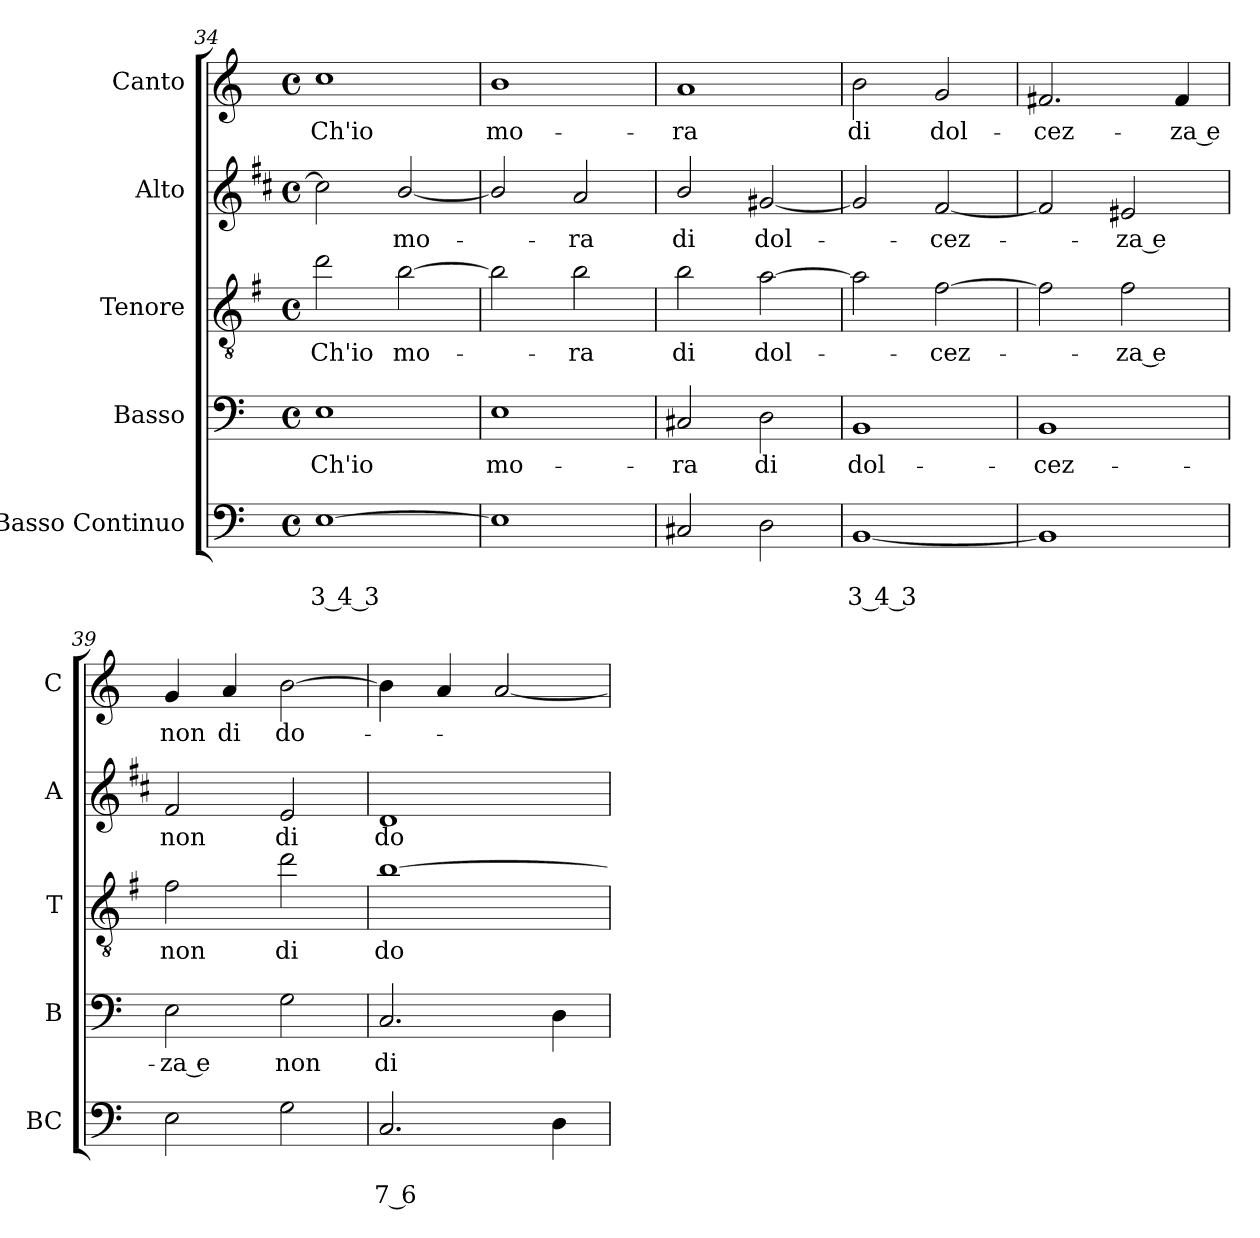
**kern	**text	**text	**kern	**text	**kern	**text	**kern	**text	**kern	**text
*part5	*part5	*part5	*part4	*part4	*part3	*part3	*part2	*part2	*part1	*part1
*staff5	*staff5	*staff5	*staff4	*staff4	*staff3	*staff3	*staff2	*staff2	*staff1	*staff1
*I"Basso Continuo	*	*	*I"Basso	*	*I"Tenore	*	*I"Alto	*	*I"Canto	*
*I'BC	*	*	*I'B	*	*I'T	*	*I'A	*	*I'C	*
*clefF4	*	*	*clefF4	*	*clefGv2	*	*clefG2	*	*clefG2	*
*	*	*	*	*	*ITrd4c7	*	*ITrd1c2	*	*	*
*k[]	*	*	*k[]	*	*k[]	*	*k[]	*	*k[]	*
*C:	*	*	*C:	*	*C:	*	*C:	*	*C:	*
*M4/4	*	*	*M4/4	*	*M4/4	*	*M4/4	*	*M4/4	*
*met(c)	*	*	*met(c)	*	*met(c)	*	*met(c)	*	*met(c)	*
=34	=34	=34	=34	=34	=34	=34	=34	=34	=34	=34
!	!	!LO:LY:b	!	!	!	!	!	!	!	!
!	!	!	!	!LO:LY:b	!	!	!	!	!	!
!	!	!	!	!	!	!LO:LY:b	!	!	!	!
!	!	!	!	!	!	!	!	!	!	!LO:LY:b
[1E	.	3 4 3	1E	Ch'io	2g\	Ch'io	2b\]	.	1cc	Ch'io
!	!	!	!	!	!	!LO:LY:b	!	!	!	!
!	!	!	!	!	!	!	!	!LO:LY:b	!	!
.	.	.	.	.	[2e\	mo-	[2a/	mo-	.	.
=35	=35	=35	=35	=35	=35	=35	=35	=35	=35	=35
!	!	!	!	!LO:LY:b	!	!	!	!	!	!
!	!	!	!	!	!	!	!	!	!	!LO:LY:b
1E]	.	.	1E	mo-	2e\]	.	2a/]	.	1b	mo-
!	!	!	!	!	!	!LO:LY:b	!	!	!	!
!	!	!	!	!	!	!	!	!LO:LY:b	!	!
.	.	.	.	.	2e\	-ra	2g/	-ra	.	.
!!LO:PB:g=z
=36	=36	=36	=36	=36	=36	=36	=36	=36	=36	=36
!	!	!	!	!LO:LY:b	!	!	!	!	!	!
!	!	!	!	!	!	!LO:LY:b	!	!	!	!
!	!	!	!	!	!	!	!	!LO:LY:b	!	!
!	!	!	!	!	!	!	!	!	!	!LO:LY:b
2C#X/	.	.	2C#X/	-ra	2e\	di	2a/	di	1a	-ra
!	!	!	!	!LO:LY:b	!	!	!	!	!	!
!	!	!	!	!	!	!LO:LY:b	!	!	!	!
!	!	!	!	!	!	!	!	!LO:LY:b	!	!
2D\	.	.	2D\	di	[2d\	dol-	[2f#X/	dol-	.	.
=37	=37	=37	=37	=37	=37	=37	=37	=37	=37	=37
!	!	!LO:LY:b	!	!	!	!	!	!	!	!
!	!	!	!	!LO:LY:b	!	!	!	!	!	!
!	!	!	!	!	!	!	!	!	!	!LO:LY:b
[1BB	.	3 4 3	1BB	dol-	2d\]	.	2f#/]	.	2b\	di
!	!	!	!	!	!	!LO:LY:b	!	!	!	!
!	!	!	!	!	!	!	!	!LO:LY:b	!	!
!	!	!	!	!	!	!	!	!	!	!LO:LY:b
.	.	.	.	.	[2B\	-cez-	[2e/	-cez-	2g/	dol-
=38	=38	=38	=38	=38	=38	=38	=38	=38	=38	=38
!	!	!	!	!LO:LY:b	!	!	!	!	!	!
!	!	!	!	!	!	!	!	!	!	!LO:LY:b
1BB]	.	.	1BB	-cez-	2B\]	.	2e/]	.	2.f#X/	-cez-
!	!	!	!	!	!	!LO:LY:b	!	!	!	!
!	!	!	!	!	!	!	!	!LO:LY:b	!	!
.	.	.	.	.	2B\	-za e	2d#X/	-za e	.	.
!	!	!	!	!	!	!	!	!	!	!LO:LY:b
.	.	.	.	.	.	.	.	.	4f#/	-za e
=39	=39	=39	=39	=39	=39	=39	=39	=39	=39	=39
!	!	!	!	!LO:LY:b	!	!	!	!	!	!
!	!	!	!	!	!	!LO:LY:b	!	!	!	!
!	!	!	!	!	!	!	!	!LO:LY:b	!	!
!	!	!	!	!	!	!	!	!	!	!LO:LY:b
2E\	.	.	2E\	-za e	2B\	non	2e/	non	4g/	non
!	!	!	!	!	!	!	!	!	!	!LO:LY:b
.	.	.	.	.	.	.	.	.	4a/	di
!	!	!	!	!LO:LY:b	!	!	!	!	!	!
!	!	!	!	!	!	!LO:LY:b	!	!	!	!
!	!	!	!	!	!	!	!	!LO:LY:b	!	!
!	!	!	!	!	!	!	!	!	!	!LO:LY:b
2G\	.	.	2G\	non	2g\	di	2d/	di	[2b\	do-
=40	=40	=40	=40	=40	=40	=40	=40	=40	=40	=40
!	!	!LO:LY:b	!	!	!	!	!	!	!	!
!	!	!	!	!LO:LY:b	!	!	!	!	!	!
!	!	!	!	!	!	!LO:LY:b	!	!	!	!
!	!	!	!	!	!	!	!	!LO:LY:b	!	!
2.C/	.	7 6	2.C/	di	[1e	do-	1c	do-	4b\]	.
.	.	.	.	.	.	.	.	.	4a/	.
.	.	.	.	.	.	.	.	.	[2a/	.
4D\	.	.	4D\	.	.	.	.	.	.	.
=	=	=	=	=	=	=	=	=	=	=
*-	*-	*-	*-	*-	*-	*-	*-	*-	*-	*-
